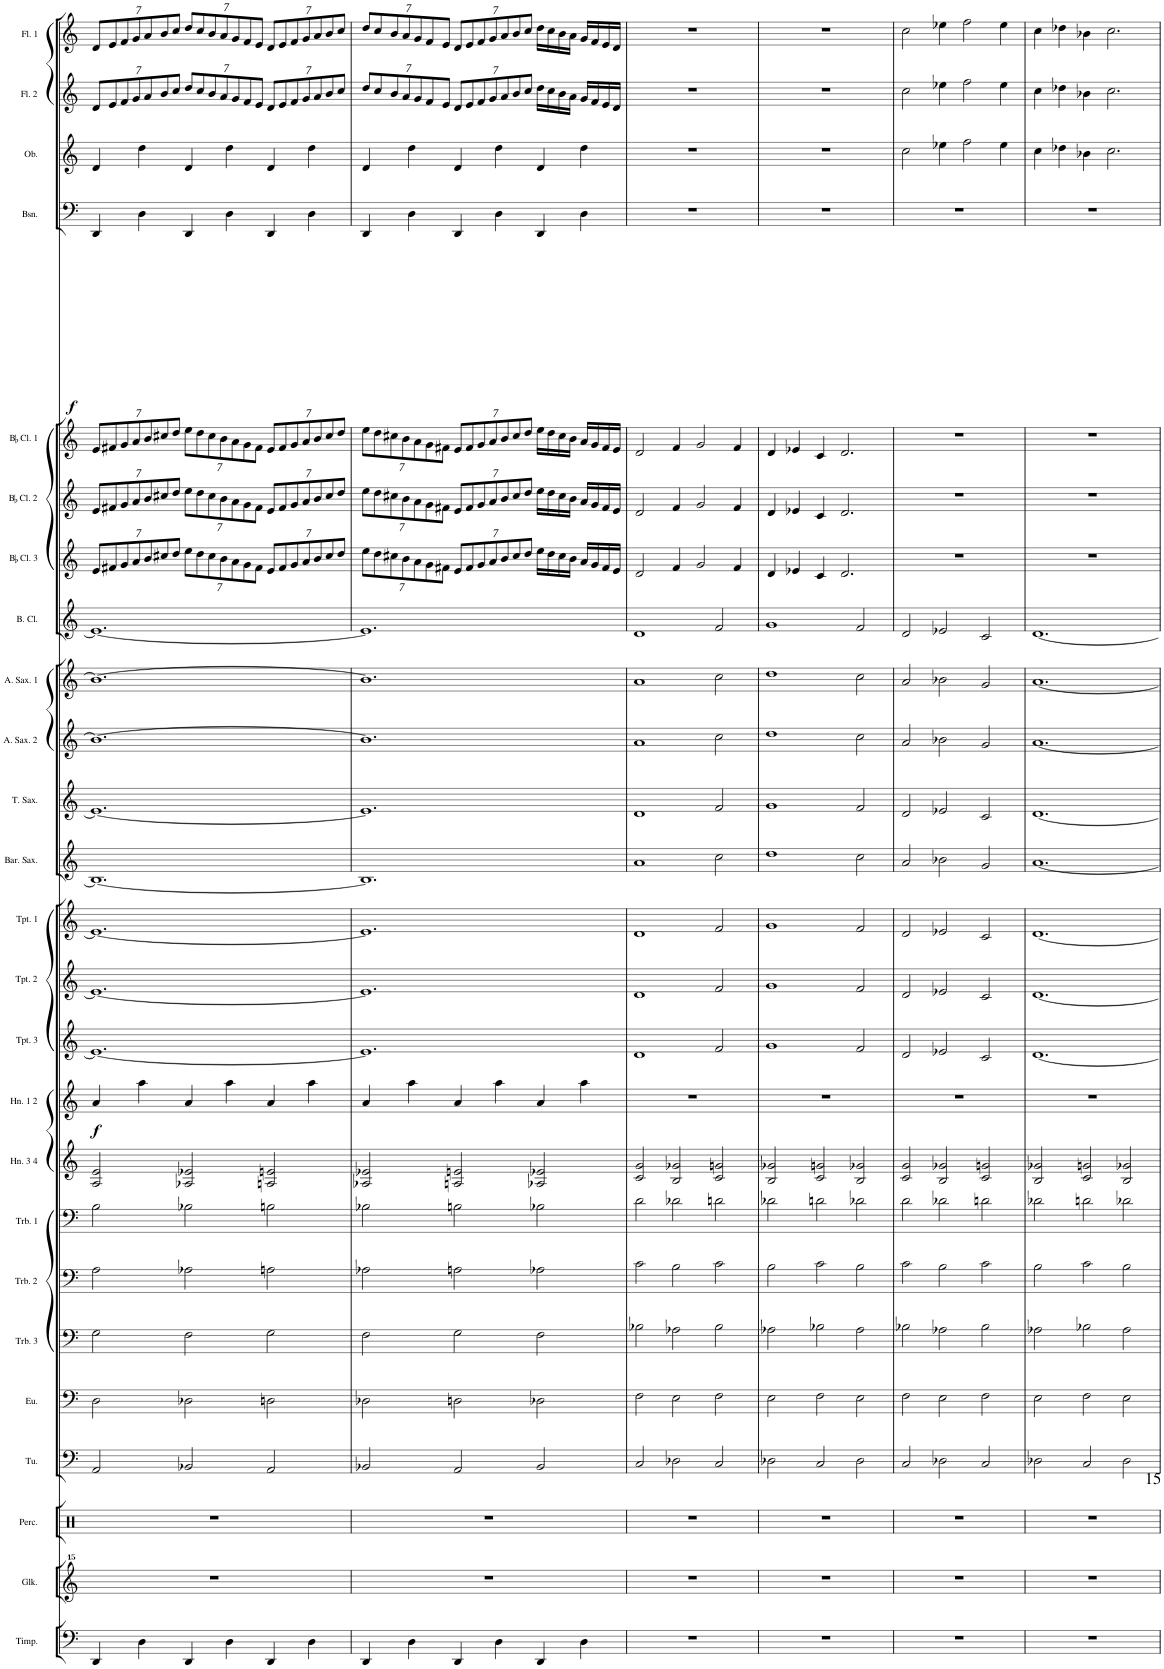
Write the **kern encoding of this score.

**kern	**kern	**kern	**kern	**kern	**kern	**kern	**kern	**kern	**kern	**dynam	**kern	**kern	**kern	**kern	**kern	**kern	**kern	**kern	**kern	**kern	**kern	**kern	**dynam	**kern	**kern	**kern
*part25	*part24	*part23	*part22	*part21	*part20	*part19	*part18	*part17	*part16	*part16	*part15	*part14	*part13	*part12	*part11	*part10	*part9	*part8	*part7	*part6	*part5	*part4	*part4	*part3	*part2	*part1
*staff25	*staff24	*staff23	*staff22	*staff21	*staff20	*staff19	*staff18	*staff17	*staff16	*staff16	*staff15	*staff14	*staff13	*staff12	*staff11	*staff10	*staff9	*staff8	*staff7	*staff6	*staff5	*staff4	*staff4	*staff3	*staff2	*staff1
*I"Timpani	*I"Glockenspiel	*I"Percussion	*I"Tuba	*I"Euphonium	*I"Trombone 3	*I"Trombone 2	*I"Trombone 1	*I"Horn 3 4	*I"Horn 1 2	*	*I"BaccidentalFlat Trumpet 3	*I"BaccidentalFlat Trumpet 2	*I"BaccidentalFlat Trumpet 1	*I"Baritone Saxophone	*I"Tenor Saxophone	*I"Alto Saxophone 2	*I"Alto Saxophone 1	*I"Bass Clarinet	*I"BaccidentalFlat Clarinet 3	*I"BaccidentalFlat Clarinet 2	*I"BaccidentalFlat Clarinet 1	*I"Bassoon	*	*I"Oboe	*I"Flute 2	*I"Flute 1
*I'Timp.	*I'Glk.	*I'Perc.	*I'Tu.	*I'Eu.	*I'Trb. 3	*I'Trb. 2	*I'Trb. 1	*I'Hn. 3 4	*I'Hn. 1 2	*	*I'Tpt. 3	*I'Tpt. 2	*I'Tpt. 1	*I'Bar. Sax.	*I'T. Sax.	*I'A. Sax. 2	*I'A. Sax. 1	*I'B. Cl.	*I'BaccidentalFlat Cl. 3	*I'BaccidentalFlat Cl. 2	*I'BaccidentalFlat Cl. 1	*I'Bsn.	*	*I'Ob.	*I'Fl. 2	*I'Fl. 1
!!LO:PB:g=z
*clefF4	*clefG^^2	*clefX	*clefF4	*clefF4	*clefF4	*clefF4	*clefF4	*clefG2	*clefG2	*	*clefG2	*clefG2	*clefG2	*clefG2	*clefG2	*clefG2	*clefG2	*clefG2	*clefG2	*clefG2	*clefG2	*clefF4	*	*clefG2	*clefG2	*clefG2
*	*	*	*	*	*	*	*	*Trd4c7	*Trd4c7	*	*Trd1c2	*Trd1c2	*Trd1c2	*Trd12c21	*Trd8c14	*Trd5c9	*Trd5c9	*Trd8c14	*Trd1c2	*Trd1c2	*Trd1c2	*	*	*	*	*
*k[]	*k[]	*k[]	*k[]	*k[]	*k[]	*k[]	*k[]	*k[]	*k[]	*	*k[]	*k[]	*k[]	*k[]	*k[]	*k[]	*k[]	*k[]	*k[]	*k[]	*k[]	*k[]	*	*k[]	*k[]	*k[]
*M3/2	*M3/2	*M3/2	*M3/2	*M3/2	*M3/2	*M3/2	*M3/2	*M3/2	*M3/2	*	*M3/2	*M3/2	*M3/2	*M3/2	*M3/2	*M3/2	*M3/2	*M3/2	*M3/2	*M3/2	*M3/2	*M3/2	*	*M3/2	*M3/2	*M3/2
*	*	*	*	*	*	*	*	*	*	*	*	*	*	*	*	*	*	*	*Xbrackettup	*Xbrackettup	*Xbrackettup	*	*	*	*Xbrackettup	*Xbrackettup
=104	=104	=104	=104	=104	=104	=104	=104	=104	=104	=104	=104	=104	=104	=104	=104	=104	=104	=104	=104	=104	=104	=104	=104	=104	=104	=104
!	!	!	!	!	!	!	!	!	!	!LO:DY:b	!	!	!	!	!	!	!	!	!	!	!	!	!LO:DY:b	!	!	!
4DD/	1.r	1.r	2AA/	2D\	2G\	2A\	2B\	2A/ 2e/	4a/	f	1.e_	1.e_	1.e_	1.B_	1.e_	1.b_	1.b_	1.e_	14e/L	14e/L	14e/L	4DD/	f	4d/	14d/L	14d/L
.	.	.	.	.	.	.	.	.	.	.	.	.	.	.	.	.	.	.	14f#X/	14f#X/	14f#X/	.	.	.	14e/	14e/
.	.	.	.	.	.	.	.	.	.	.	.	.	.	.	.	.	.	.	14g/	14g/	14g/	.	.	.	14f/	14f/
.	.	.	.	.	.	.	.	.	.	.	.	.	.	.	.	.	.	.	14a/	14a/	14a/	.	.	.	14g/	14g/
4D\	.	.	.	.	.	.	.	.	4aa\	.	.	.	.	.	.	.	.	.	.	.	.	4D\	.	4dd\	.	.
.	.	.	.	.	.	.	.	.	.	.	.	.	.	.	.	.	.	.	14b/	14b/	14b/	.	.	.	14a/	14a/
.	.	.	.	.	.	.	.	.	.	.	.	.	.	.	.	.	.	.	14cc#X/	14cc#X/	14cc#X/	.	.	.	14b/	14b/
.	.	.	.	.	.	.	.	.	.	.	.	.	.	.	.	.	.	.	14dd/J	14dd/J	14dd/J	.	.	.	14cc/J	14cc/J
4DD/	.	.	2BB-X/	2D-X\	2F\	2A-X\	2B-X\	2A-X/ 2e-X/	4a/	.	.	.	.	.	.	.	.	.	14ee\L	14ee\L	14ee\L	4DD/	.	4d/	14dd/L	14dd/L
.	.	.	.	.	.	.	.	.	.	.	.	.	.	.	.	.	.	.	14dd\	14dd\	14dd\	.	.	.	14cc/	14cc/
.	.	.	.	.	.	.	.	.	.	.	.	.	.	.	.	.	.	.	14cc#\	14cc#\	14cc#\	.	.	.	14b/	14b/
.	.	.	.	.	.	.	.	.	.	.	.	.	.	.	.	.	.	.	14b\	14b\	14b\	.	.	.	14a/	14a/
4D\	.	.	.	.	.	.	.	.	4aa\	.	.	.	.	.	.	.	.	.	.	.	.	4D\	.	4dd\	.	.
.	.	.	.	.	.	.	.	.	.	.	.	.	.	.	.	.	.	.	14a\	14a\	14a\	.	.	.	14g/	14g/
.	.	.	.	.	.	.	.	.	.	.	.	.	.	.	.	.	.	.	14g\	14g\	14g\	.	.	.	14f/	14f/
.	.	.	.	.	.	.	.	.	.	.	.	.	.	.	.	.	.	.	14f#\J	14f#\J	14f#\J	.	.	.	14e/J	14e/J
4DD/	.	.	2AA/	2Dn\	2G\	2An\	2Bn\	2An/ 2en/	4a/	.	.	.	.	.	.	.	.	.	14e/L	14e/L	14e/L	4DD/	.	4d/	14d/L	14d/L
.	.	.	.	.	.	.	.	.	.	.	.	.	.	.	.	.	.	.	14f#/	14f#/	14f#/	.	.	.	14e/	14e/
.	.	.	.	.	.	.	.	.	.	.	.	.	.	.	.	.	.	.	14g/	14g/	14g/	.	.	.	14f/	14f/
.	.	.	.	.	.	.	.	.	.	.	.	.	.	.	.	.	.	.	14a/	14a/	14a/	.	.	.	14g/	14g/
4D\	.	.	.	.	.	.	.	.	4aa\	.	.	.	.	.	.	.	.	.	.	.	.	4D\	.	4dd\	.	.
.	.	.	.	.	.	.	.	.	.	.	.	.	.	.	.	.	.	.	14b/	14b/	14b/	.	.	.	14a/	14a/
.	.	.	.	.	.	.	.	.	.	.	.	.	.	.	.	.	.	.	14cc#/	14cc#/	14cc#/	.	.	.	14b/	14b/
.	.	.	.	.	.	.	.	.	.	.	.	.	.	.	.	.	.	.	14dd/J	14dd/J	14dd/J	.	.	.	14cc/J	14cc/J
=105	=105	=105	=105	=105	=105	=105	=105	=105	=105	=105	=105	=105	=105	=105	=105	=105	=105	=105	=105	=105	=105	=105	=105	=105	=105	=105
4DD/	1.r	1.r	2BB-X/	2D-X\	2F\	2A-X\	2B-X\	2A-X/ 2e-X/	4a/	.	1.e]	1.e]	1.e]	1.B]	1.e]	1.b]	1.b]	1.e]	14ee\L	14ee\L	14ee\L	4DD/	.	4d/	14dd/L	14dd/L
.	.	.	.	.	.	.	.	.	.	.	.	.	.	.	.	.	.	.	14dd\	14dd\	14dd\	.	.	.	14cc/	14cc/
.	.	.	.	.	.	.	.	.	.	.	.	.	.	.	.	.	.	.	14cc#X\	14cc#X\	14cc#X\	.	.	.	14b/	14b/
.	.	.	.	.	.	.	.	.	.	.	.	.	.	.	.	.	.	.	14b\	14b\	14b\	.	.	.	14a/	14a/
4D\	.	.	.	.	.	.	.	.	4aa\	.	.	.	.	.	.	.	.	.	.	.	.	4D\	.	4dd\	.	.
.	.	.	.	.	.	.	.	.	.	.	.	.	.	.	.	.	.	.	14a\	14a\	14a\	.	.	.	14g/	14g/
.	.	.	.	.	.	.	.	.	.	.	.	.	.	.	.	.	.	.	14g\	14g\	14g\	.	.	.	14f/	14f/
.	.	.	.	.	.	.	.	.	.	.	.	.	.	.	.	.	.	.	14f#X\J	14f#X\J	14f#X\J	.	.	.	14e/J	14e/J
4DD/	.	.	2AA/	2Dn\	2G\	2An\	2Bn\	2An/ 2en/	4a/	.	.	.	.	.	.	.	.	.	14e/L	14e/L	14e/L	4DD/	.	4d/	14d/L	14d/L
.	.	.	.	.	.	.	.	.	.	.	.	.	.	.	.	.	.	.	14f#/	14f#/	14f#/	.	.	.	14e/	14e/
.	.	.	.	.	.	.	.	.	.	.	.	.	.	.	.	.	.	.	14g/	14g/	14g/	.	.	.	14f/	14f/
.	.	.	.	.	.	.	.	.	.	.	.	.	.	.	.	.	.	.	14a/	14a/	14a/	.	.	.	14g/	14g/
4D\	.	.	.	.	.	.	.	.	4aa\	.	.	.	.	.	.	.	.	.	.	.	.	4D\	.	4dd\	.	.
.	.	.	.	.	.	.	.	.	.	.	.	.	.	.	.	.	.	.	14b/	14b/	14b/	.	.	.	14a/	14a/
.	.	.	.	.	.	.	.	.	.	.	.	.	.	.	.	.	.	.	14cc#/	14cc#/	14cc#/	.	.	.	14b/	14b/
.	.	.	.	.	.	.	.	.	.	.	.	.	.	.	.	.	.	.	14dd/J	14dd/J	14dd/J	.	.	.	14cc/J	14cc/J
4DD/	.	.	2BB-/	2D-X\	2F\	2A-X\	2B-X\	2A-X/ 2e-X/	4a/	.	.	.	.	.	.	.	.	.	16ee\LL	16ee\LL	16ee\LL	4DD/	.	4d/	16dd\LL	16dd\LL
.	.	.	.	.	.	.	.	.	.	.	.	.	.	.	.	.	.	.	16dd\	16dd\	16dd\	.	.	.	16cc\	16cc\
.	.	.	.	.	.	.	.	.	.	.	.	.	.	.	.	.	.	.	16cc#\	16cc#\	16cc#\	.	.	.	16b\	16b\
.	.	.	.	.	.	.	.	.	.	.	.	.	.	.	.	.	.	.	16b\JJ	16b\JJ	16b\JJ	.	.	.	16a\JJ	16a\JJ
4D\	.	.	.	.	.	.	.	.	4aa\	.	.	.	.	.	.	.	.	.	16a/LL	16a/LL	16a/LL	4D\	.	4dd\	16g/LL	16g/LL
.	.	.	.	.	.	.	.	.	.	.	.	.	.	.	.	.	.	.	16g/	16g/	16g/	.	.	.	16f/	16f/
.	.	.	.	.	.	.	.	.	.	.	.	.	.	.	.	.	.	.	16f#/	16f#/	16f#/	.	.	.	16e/	16e/
.	.	.	.	.	.	.	.	.	.	.	.	.	.	.	.	.	.	.	16e/JJ	16e/JJ	16e/JJ	.	.	.	16d/JJ	16d/JJ
=106	=106	=106	=106	=106	=106	=106	=106	=106	=106	=106	=106	=106	=106	=106	=106	=106	=106	=106	=106	=106	=106	=106	=106	=106	=106	=106
1.r	1.r	1.r	2C/	2F\	2B-X\	2c\	2d\	2c/ 2g/	1.r	.	1d	1d	1d	1a	1d	1a	1a	1d	2d/	2d/	2d/	1.r	.	1.r	1.r	1.r
.	.	.	2D-X\	2E\	2A-X\	2B\	2d-X\	2B/ 2g-X/	.	.	.	.	.	.	.	.	.	.	4f/	4f/	4f/	.	.	.	.	.
.	.	.	.	.	.	.	.	.	.	.	.	.	.	.	.	.	.	.	2g/	2g/	2g/	.	.	.	.	.
.	.	.	2C/	2F\	2B-\	2c\	2dn\	2c/ 2gn/	.	.	2f/	2f/	2f/	2cc\	2f/	2cc\	2cc\	2f/	.	.	.	.	.	.	.	.
.	.	.	.	.	.	.	.	.	.	.	.	.	.	.	.	.	.	.	4f/	4f/	4f/	.	.	.	.	.
=107	=107	=107	=107	=107	=107	=107	=107	=107	=107	=107	=107	=107	=107	=107	=107	=107	=107	=107	=107	=107	=107	=107	=107	=107	=107	=107
1.r	1.r	1.r	2D-X\	2E\	2A-X\	2B\	2d-X\	2B/ 2g-X/	1.r	.	1g	1g	1g	1dd	1g	1dd	1dd	1g	4d/	4d/	4d/	1.r	.	1.r	1.r	1.r
.	.	.	.	.	.	.	.	.	.	.	.	.	.	.	.	.	.	.	4e-X/	4e-X/	4e-X/	.	.	.	.	.
.	.	.	2C/	2F\	2B-X\	2c\	2dn\	2c/ 2gn/	.	.	.	.	.	.	.	.	.	.	4c/	4c/	4c/	.	.	.	.	.
.	.	.	.	.	.	.	.	.	.	.	.	.	.	.	.	.	.	.	2.d/	2.d/	2.d/	.	.	.	.	.
.	.	.	2D-\	2E\	2A-\	2B\	2d-X\	2B/ 2g-X/	.	.	2f/	2f/	2f/	2cc\	2f/	2cc\	2cc\	2f/	.	.	.	.	.	.	.	.
=108	=108	=108	=108	=108	=108	=108	=108	=108	=108	=108	=108	=108	=108	=108	=108	=108	=108	=108	=108	=108	=108	=108	=108	=108	=108	=108
1.r	1.r	1.r	2C/	2F\	2B-X\	2c\	2d\	2c/ 2g/	1.r	.	2d/	2d/	2d/	2a/	2d/	2a/	2a/	2d/	1.r	1.r	1.r	1.r	.	2cc\	2cc\	2cc\
.	.	.	2D-X\	2E\	2A-X\	2B\	2d-X\	2B/ 2g-X/	.	.	2e-X/	2e-X/	2e-X/	2b-X\	2e-X/	2b-X\	2b-X\	2e-X/	.	.	.	.	.	4ee-X\	4ee-X\	4ee-X\
.	.	.	.	.	.	.	.	.	.	.	.	.	.	.	.	.	.	.	.	.	.	.	.	2ff\	2ff\	2ff\
.	.	.	2C/	2F\	2B-\	2c\	2dn\	2c/ 2gn/	.	.	2c/	2c/	2c/	2g/	2c/	2g/	2g/	2c/	.	.	.	.	.	.	.	.
.	.	.	.	.	.	.	.	.	.	.	.	.	.	.	.	.	.	.	.	.	.	.	.	4ee-\	4ee-\	4ee-\
=109	=109	=109	=109	=109	=109	=109	=109	=109	=109	=109	=109	=109	=109	=109	=109	=109	=109	=109	=109	=109	=109	=109	=109	=109	=109	=109
1.r	1.r	1.r	2D-X\	2E\	2A-X\	2B\	2d-X\	2B/ 2g-X/	1.r	.	[1.d	[1.d	[1.d	[1.a	[1.d	[1.a	[1.a	[1.d	1.r	1.r	1.r	1.r	.	4cc\	4cc\	4cc\
.	.	.	.	.	.	.	.	.	.	.	.	.	.	.	.	.	.	.	.	.	.	.	.	4dd-X\	4dd-X\	4dd-X\
.	.	.	2C/	2F\	2B-X\	2c\	2dn\	2c/ 2gn/	.	.	.	.	.	.	.	.	.	.	.	.	.	.	.	4b-X\	4b-X\	4b-X\
.	.	.	.	.	.	.	.	.	.	.	.	.	.	.	.	.	.	.	.	.	.	.	.	2.cc\	2.cc\	2.cc\
.	.	.	2D-\	2E\	2A-\	2B\	2d-X\	2B/ 2g-X/	.	.	.	.	.	.	.	.	.	.	.	.	.	.	.	.	.	.
=	=	=	=	=	=	=	=	=	=	=	=	=	=	=	=	=	=	=	=	=	=	=	=	=	=	=
*-	*-	*-	*-	*-	*-	*-	*-	*-	*-	*-	*-	*-	*-	*-	*-	*-	*-	*-	*-	*-	*-	*-	*-	*-	*-	*-
